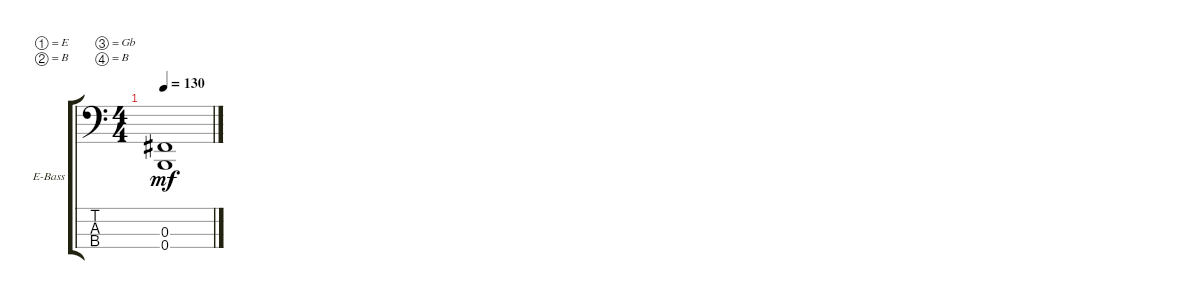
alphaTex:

\bracketExtendMode groupsimilarinstruments
\firstSystemTrackNameOrientation horizontal
\otherSystemsTrackNameOrientation horizontal
\track ("Electric Bass" "E-Bass") {instrument electricbassfinger}
\staff {score tabs}
\tuning (E2 B1 Gb1 B0)
\ts (4 4)
\tempo 130
\clef f4
\ks c
(0.4{t} 0.3{t}).1{dy mf}
